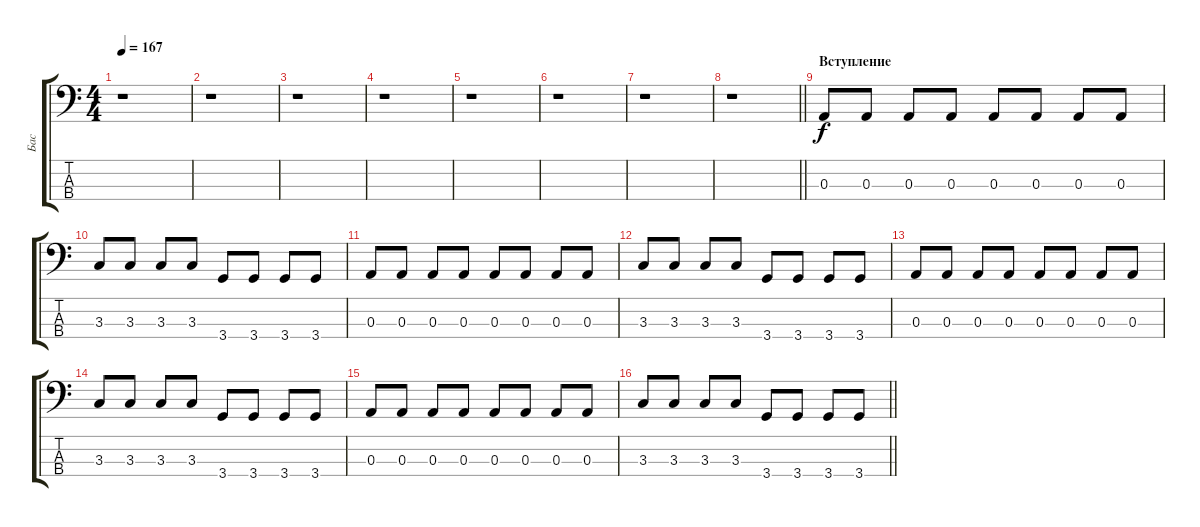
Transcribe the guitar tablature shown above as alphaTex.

\track ("Бас" "Бас") {instrument electricbassfinger}
\staff {score tabs}
\tuning (G2 D2 A1 E1) {hide}
\ts (4 4)
\tempo 167
\clef f4
\ks c
r.1{dy f instrument electricbassfinger} |
r.1 |
r.1 |
r.1 |
r.1 |
r.1 |
r.1 |
\barLineRight lightlight
r.1 |
\section ("" "Вступление")
0.3.8 0.3.8 0.3.8 0.3.8 0.3.8 0.3.8 0.3.8 0.3.8 |
3.3.8 3.3.8 3.3.8 3.3.8 3.4.8 3.4.8 3.4.8 3.4.8 |
0.3.8 0.3.8 0.3.8 0.3.8 0.3.8 0.3.8 0.3.8 0.3.8 |
3.3.8 3.3.8 3.3.8 3.3.8 3.4.8 3.4.8 3.4.8 3.4.8 |
0.3.8 0.3.8 0.3.8 0.3.8 0.3.8 0.3.8 0.3.8 0.3.8 |
3.3.8 3.3.8 3.3.8 3.3.8 3.4.8 3.4.8 3.4.8 3.4.8 |
0.3.8 0.3.8 0.3.8 0.3.8 0.3.8 0.3.8 0.3.8 0.3.8 |
\barLineRight lightlight
3.3.8 3.3.8 3.3.8 3.3.8 3.4.8 3.4.8 3.4.8 3.4.8
